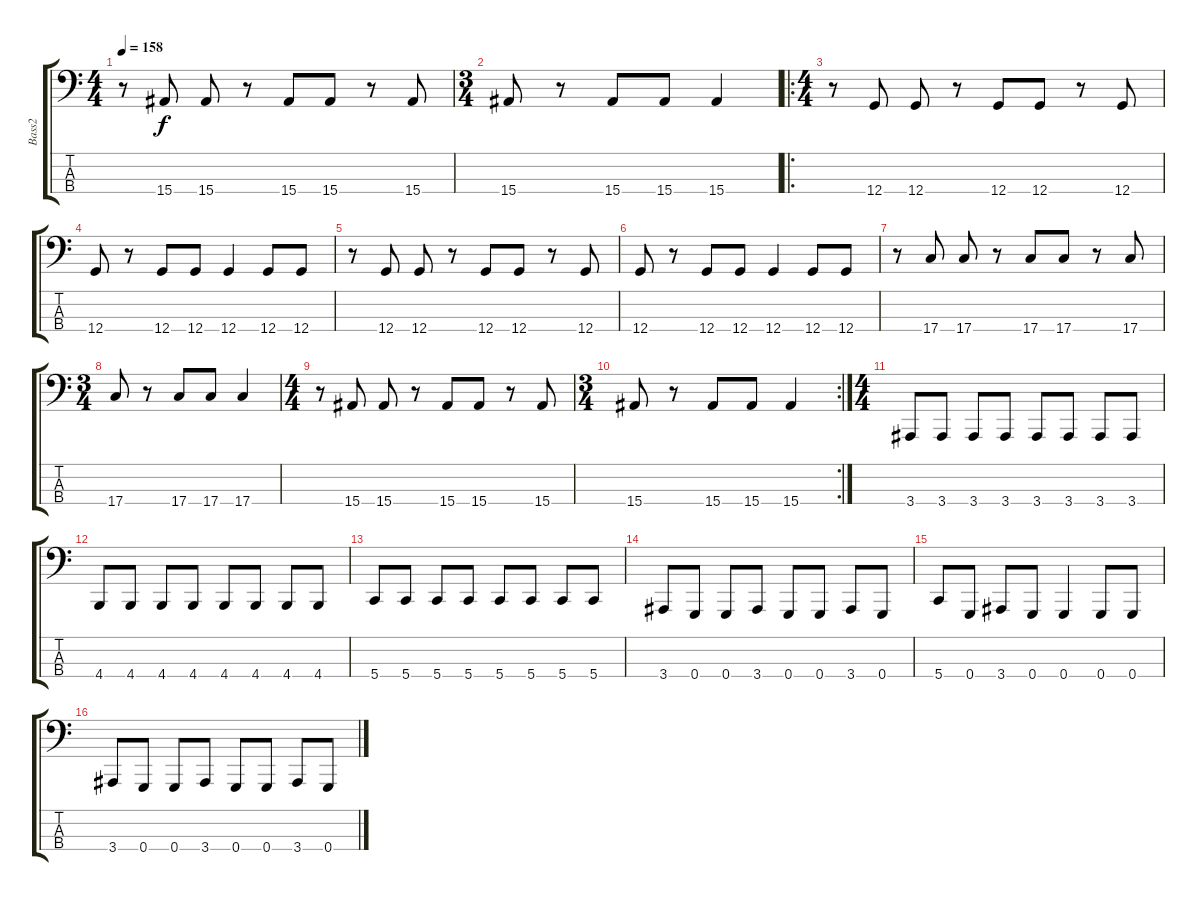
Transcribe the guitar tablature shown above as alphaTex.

\track ("Bass2" "Bass2") {instrument slapbass2}
\staff {score tabs}
\tuning (F2 C2 G1 G0) {hide}
\ts (4 4)
\tempo 158
\clef f4
\ks c
r.8{dy f} 15.4.8 15.4.8 r.8 15.4.8 15.4.8 r.8 15.4.8 |
\ts (3 4)
15.4.8 r.8 15.4.8 15.4.8 15.4.4 |
\ro
\ts (4 4)
r.8 12.4.8 12.4.8 r.8 12.4.8 12.4.8 r.8 12.4.8 |
12.4.8 r.8 12.4.8 12.4.8 12.4.4 12.4.8 12.4.8 |
r.8 12.4.8 12.4.8 r.8 12.4.8 12.4.8 r.8 12.4.8 |
12.4.8 r.8 12.4.8 12.4.8 12.4.4 12.4.8 12.4.8 |
r.8 17.4.8 17.4.8 r.8 17.4.8 17.4.8 r.8 17.4.8 |
\ts (3 4)
17.4.8 r.8 17.4.8 17.4.8 17.4.4 |
\ts (4 4)
r.8 15.4.8 15.4.8 r.8 15.4.8 15.4.8 r.8 15.4.8 |
\rc 2
\ts (3 4)
15.4.8 r.8 15.4.8 15.4.8 15.4.4 |
\ts (4 4)
3.4.8 3.4.8 3.4.8 3.4.8 3.4.8 3.4.8 3.4.8 3.4.8 |
4.4.8 4.4.8 4.4.8 4.4.8 4.4.8 4.4.8 4.4.8 4.4.8 |
5.4.8 5.4.8 5.4.8 5.4.8 5.4.8 5.4.8 5.4.8 5.4.8 |
3.4.8 0.4.8 0.4.8 3.4.8 0.4.8 0.4.8 3.4.8 0.4.8 |
5.4.8 0.4.8 3.4.8 0.4.8 0.4.4 0.4.8 0.4.8 |
3.4.8 0.4.8 0.4.8 3.4.8 0.4.8 0.4.8 3.4.8 0.4.8
